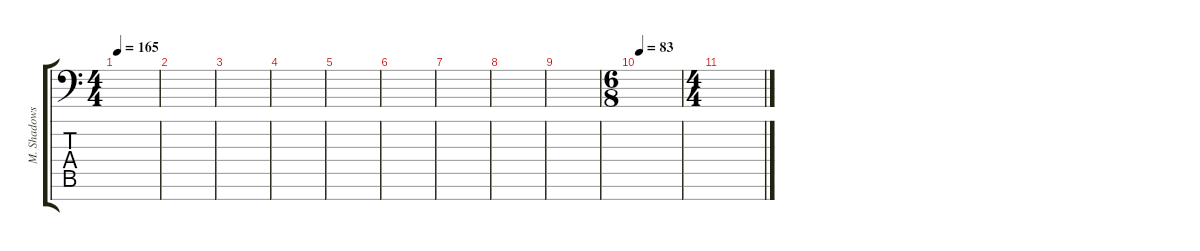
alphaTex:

\track ("M. Shadows -- Lead Vocals" "M. Shadows") {instrument overdrivenguitar}
\staff {score tabs}
\tuning (E4 B3 G3 D3 A2 E2 C-1) {hide}
\ts (4 4)
\tempo 165
\clef f4
\ks c
|
|
|
|
|
|
|
|
|
\ts (6 8)
\tempo 83
|
\ts (4 4)
